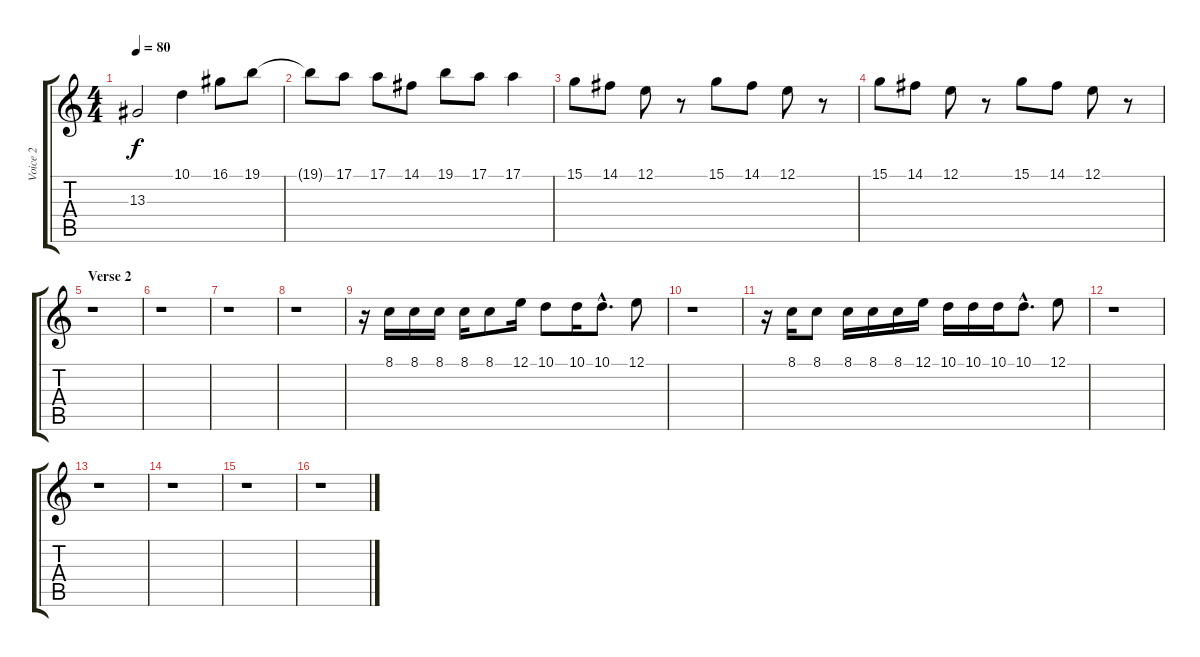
\track ("Voice 2" "Voice 2") {instrument lead2sawtooth}
\staff {score tabs}
\tuning (E4 B3 G3 D3 A2 E2) {hide}
\ts (4 4)
\tempo 80
\clef g2
\ks c
13.3.2{dy f} 10.1.4 16.1.8 19.1.8 |
19.1{t}.8 17.1.8 17.1.8 14.1.8 19.1.8 17.1.8 17.1.4 |
15.1.8 14.1.8 12.1.8 r.8 15.1.8 14.1.8 12.1.8 r.8 |
15.1.8 14.1.8 12.1.8 r.8 15.1.8 14.1.8 12.1.8 r.8 |
\section ("" "Verse 2")
r.1 |
r.1 |
r.1 |
r.1 |
r.16 8.1.16{instrument lead2sawtooth} 8.1.16 8.1.16 8.1.16 8.1.8 12.1.16 10.1.8 10.1.16 10.1{hac}.8{d} 12.1.8 |
r.1 |
r.16 8.1.16 8.1.8 8.1.16 8.1.16 8.1.16 12.1.16 10.1.16 10.1.16 10.1.16 10.1{hac}.8{d} 12.1.8 |
r.1 |
r.1 |
r.1 |
r.1 |
r.1
